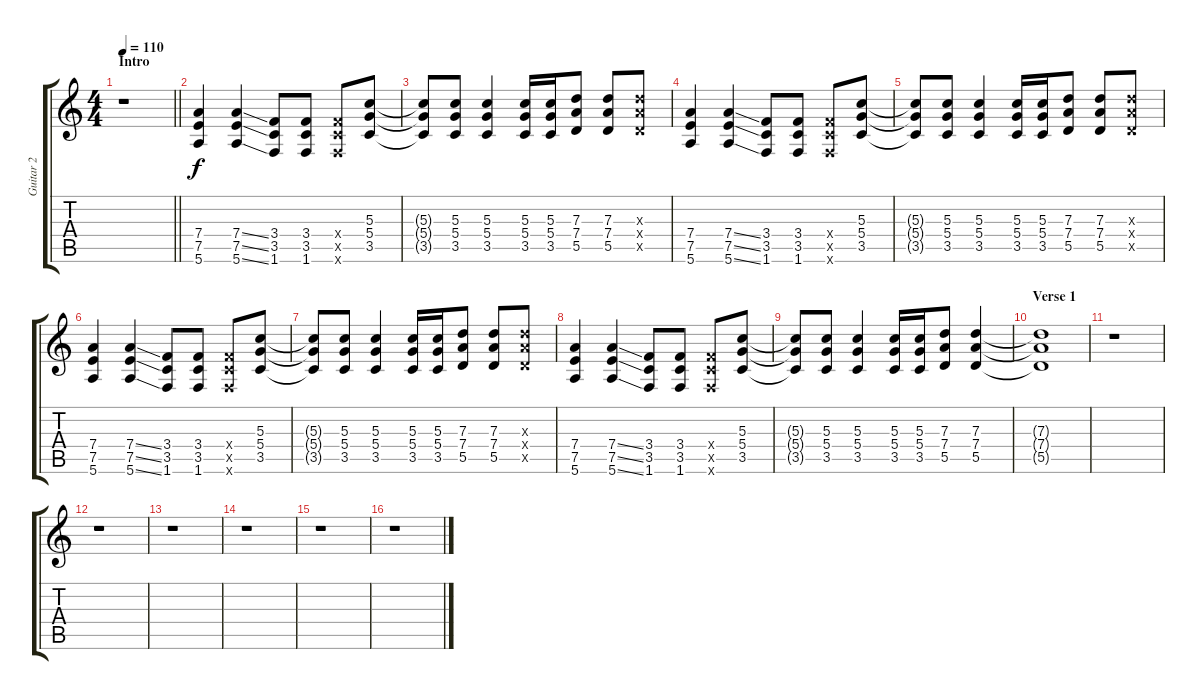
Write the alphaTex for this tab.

\track ("Guitar 2" "Guitar 2") {instrument distortionguitar}
\staff {score tabs}
\tuning (E4 B3 G3 D3 A2 E2) {hide}
\ts (4 4)
\section ("" "Intro")
\tempo 110
\clef g2
\barLineRight lightlight
\ks c
r.1{dy f balance 16 instrument distortionguitar} |
(7.4 7.5 5.6).4 (7.4{ss} 7.5{ss} 5.6{ss}).4 (3.4 3.5 1.6).8 (3.4 3.5 1.6).8 (3.4{x} 3.5{x} 1.6{x}).8 (5.3 5.4 3.5).8 |
(5.3{t} 5.4{t} 3.5{t}).8 (5.3 5.4 3.5).8 (5.3 5.4 3.5).4 (5.3 5.4 3.5).16 (5.3 5.4 3.5).16 (7.3 7.4 5.5).8 (7.3 7.4 5.5).8 (7.3{x} 7.4{x} 5.5{x}).8 |
(7.4 7.5 5.6).4 (7.4{ss} 7.5{ss} 5.6{ss}).4 (3.4 3.5 1.6).8 (3.4 3.5 1.6).8 (3.4{x} 3.5{x} 1.6{x}).8 (5.3 5.4 3.5).8 |
(5.3{t} 5.4{t} 3.5{t}).8 (5.3 5.4 3.5).8 (5.3 5.4 3.5).4 (5.3 5.4 3.5).16 (5.3 5.4 3.5).16 (7.3 7.4 5.5).8 (7.3 7.4 5.5).8 (7.3{x} 7.4{x} 5.5{x}).8 |
(7.4 7.5 5.6).4 (7.4{ss} 7.5{ss} 5.6{ss}).4 (3.4 3.5 1.6).8 (3.4 3.5 1.6).8 (3.4{x} 3.5{x} 1.6{x}).8 (5.3 5.4 3.5).8 |
(5.3{t} 5.4{t} 3.5{t}).8 (5.3 5.4 3.5).8 (5.3 5.4 3.5).4 (5.3 5.4 3.5).16 (5.3 5.4 3.5).16 (7.3 7.4 5.5).8 (7.3 7.4 5.5).8 (7.3{x} 7.4{x} 5.5{x}).8 |
(7.4 7.5 5.6).4 (7.4{ss} 7.5{ss} 5.6{ss}).4 (3.4 3.5 1.6).8 (3.4 3.5 1.6).8 (3.4{x} 3.5{x} 1.6{x}).8 (5.3 5.4 3.5).8 |
(5.3{t} 5.4{t} 3.5{t}).8 (5.3 5.4 3.5).8 (5.3 5.4 3.5).4 (5.3 5.4 3.5).16 (5.3 5.4 3.5).16 (7.3 7.4 5.5).8 (7.3 7.4 5.5).4 |
\section ("" "Verse 1")
(7.3{t} 7.4{t} 5.5{t}).1{volume 0 balance 8} |
r.1{volume 12} |
r.1 |
r.1 |
r.1 |
r.1 |
r.1
